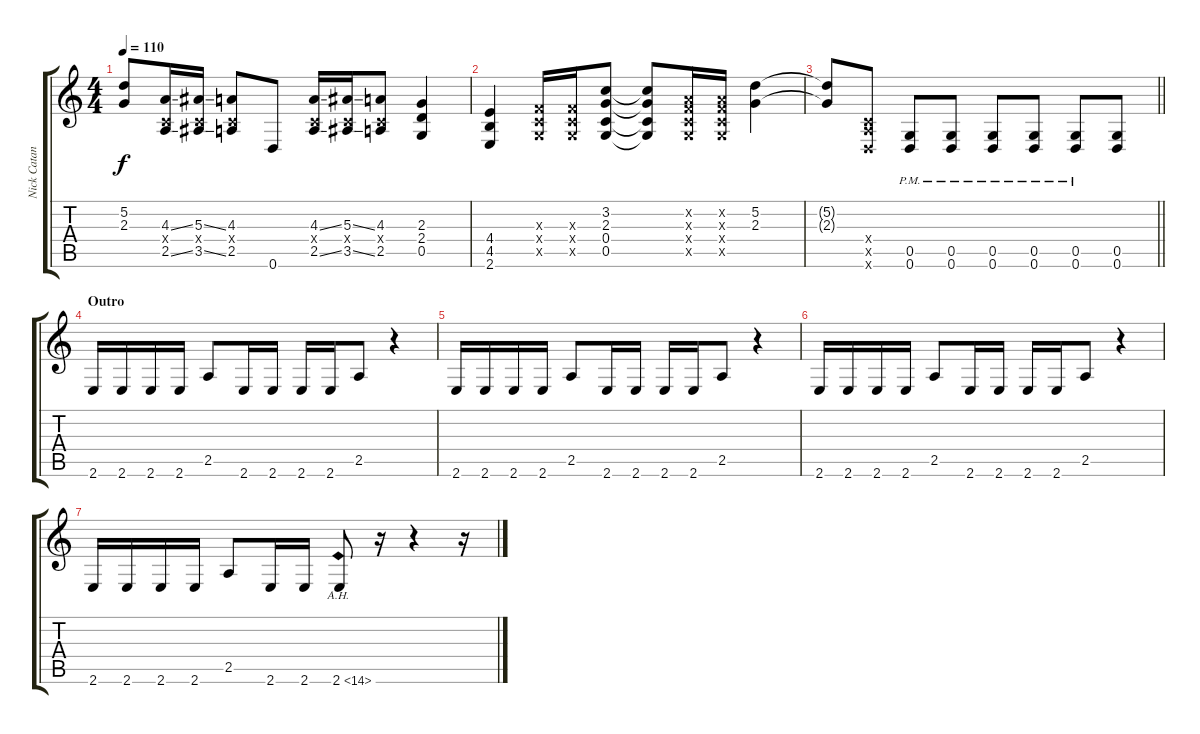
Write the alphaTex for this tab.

\track ("Nick Catanese" "Nick Catan") {instrument overdrivenguitar}
\staff {score tabs}
\tuning (D4 A3 F3 C3 G2 D2) {hide}
\ts (4 4)
\tempo 110
\clef g2
\ks c
(5.2{t} 2.3{t}).8{dy f} (4.3{ss} 0.4{x} 2.5{ss}).16 (5.3{ss} 0.4{x} 3.5{ss}).16 (4.3 0.4{x} 2.5).8 0.6.8 (4.3{ss} 0.4{x} 2.5{ss}).16 (5.3{ss} 0.4{x} 3.5{ss}).16 (4.3 0.4{x} 2.5).8 (2.3 2.4 0.5).4 |
(4.4 4.5 2.6).4 (0.3{x} 0.4{x} 0.5{x}).16 (0.3{x} 0.4{x} 0.5{x}).16 (3.2 2.3 0.4 0.5).8 (3.2{t} 2.3{t} 0.4{t} 0.5{t}).8 (0.2{x} 0.3{x} 0.4{x} 0.5{x}).16 (0.2{x} 0.3{x} 0.4{x} 0.5{x}).16 (5.2 2.3).4 |
\barLineRight lightlight
(5.2{t} 2.3{t}).8 (0.4{x} 2.5{x} 0.6{x}).8 (0.5{pm} 0.6{pm}).8 (0.5{pm} 0.6{pm}).8 (0.5{pm} 0.6{pm}).8 (0.5{pm} 0.6{pm}).8 (0.5{pm} 0.6{pm}).8 (0.5 0.6).8 |
\section ("" "Outro")
2.6.16 2.6.16 2.6.16 2.6.16 2.5.8 2.6.16 2.6.16 2.6.16 2.6.16 2.5.8 r.4 |
2.6.16 2.6.16 2.6.16 2.6.16 2.5.8 2.6.16 2.6.16 2.6.16 2.6.16 2.5.8 r.4 |
2.6.16 2.6.16 2.6.16 2.6.16 2.5.8 2.6.16 2.6.16 2.6.16 2.6.16 2.5.8 r.4 |
2.6.16 2.6.16 2.6.16 2.6.16 2.5.8 2.6.16 2.6.16 2.6{ah 12}.8 r.16 r.4 r.16
